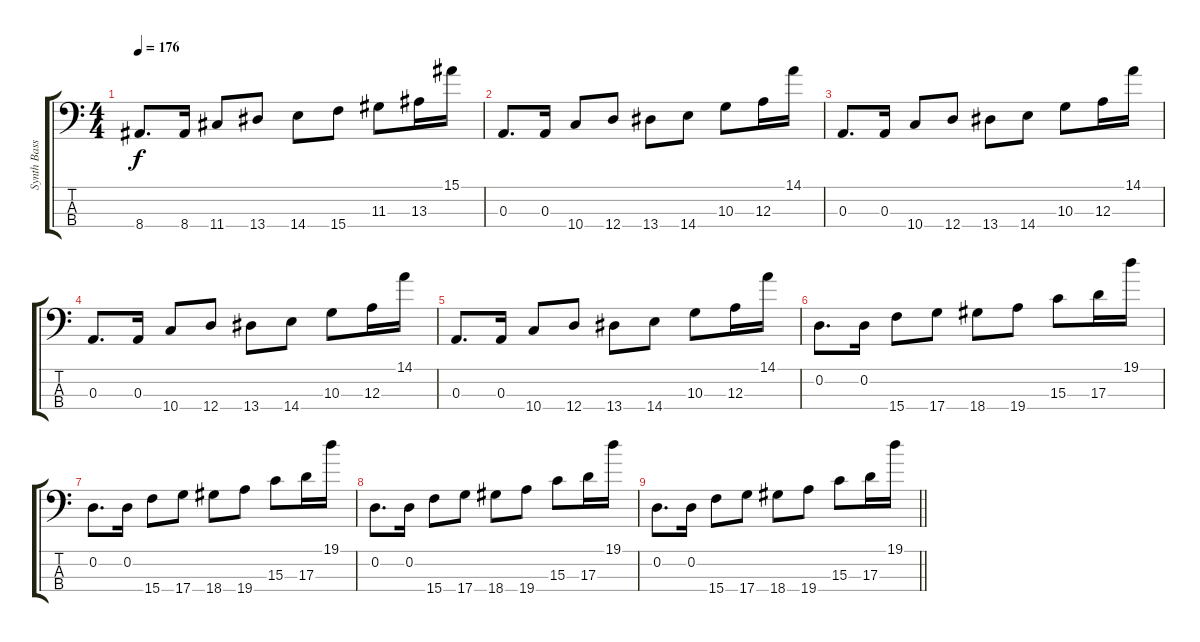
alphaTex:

\track ("Synth Bass" "Synth Bass") {instrument synthbass1}
\staff {score tabs}
\tuning (G2 D2 A1 D1) {hide}
\ts (4 4)
\tempo 176
\clef f4
\ks c
8.4.8{d dy f} 8.4.16 11.4.8 13.4.8 14.4.8 15.4.8 11.3.8 13.3.16 15.1.16 |
0.3.8{d} 0.3.16 10.4.8 12.4.8 13.4.8 14.4.8 10.3.8 12.3.16 14.1.16 |
0.3.8{d} 0.3.16 10.4.8 12.4.8 13.4.8 14.4.8 10.3.8 12.3.16 14.1.16 |
0.3.8{d} 0.3.16 10.4.8 12.4.8 13.4.8 14.4.8 10.3.8 12.3.16 14.1.16 |
0.3.8{d} 0.3.16 10.4.8 12.4.8 13.4.8 14.4.8 10.3.8 12.3.16 14.1.16 |
0.2.8{d} 0.2.16 15.4.8 17.4.8 18.4.8 19.4.8 15.3.8 17.3.16 19.1.16 |
0.2.8{d} 0.2.16 15.4.8 17.4.8 18.4.8 19.4.8 15.3.8 17.3.16 19.1.16 |
0.2.8{d} 0.2.16 15.4.8 17.4.8 18.4.8 19.4.8 15.3.8 17.3.16 19.1.16 |
\barLineRight lightlight
0.2.8{d} 0.2.16 15.4.8 17.4.8 18.4.8 19.4.8 15.3.8 17.3.16 19.1.16
